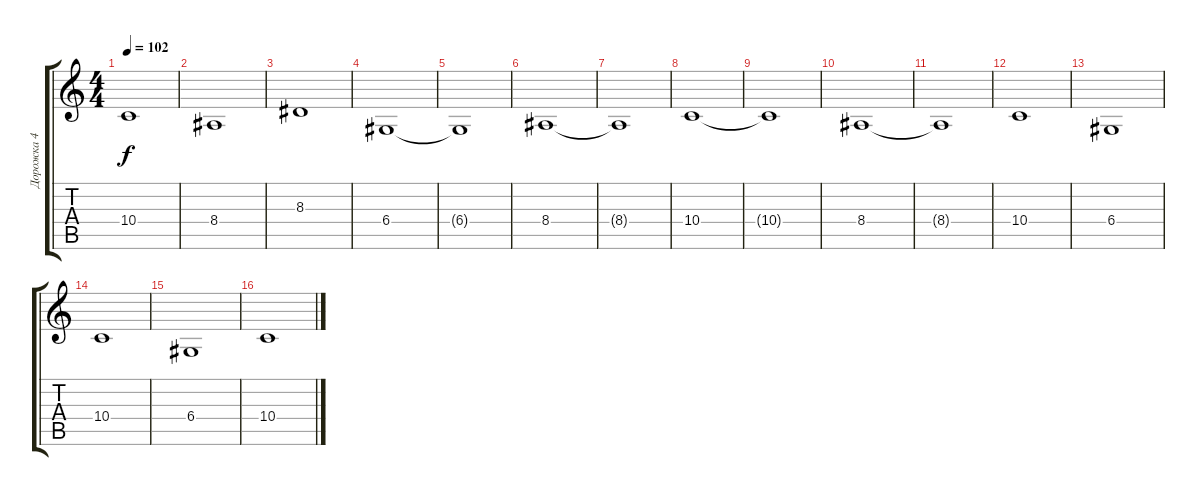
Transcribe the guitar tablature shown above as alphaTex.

\track ("Дорожка 4" "Дорожка 4") {instrument pad8sweep}
\staff {score tabs}
\tuning (E4 B3 G3 D3 A2 E2) {hide}
\ts (4 4)
\tempo 102
\clef g2
\ks c
10.4{t}.1{dy f} |
8.4.1 |
8.3.1 |
6.4.1 |
6.4{t}.1 |
8.4.1 |
8.4{t}.1 |
10.4.1 |
10.4{t}.1 |
8.4.1 |
8.4{t}.1 |
10.4.1 |
6.4.1 |
10.4.1 |
6.4.1 |
10.4.1
